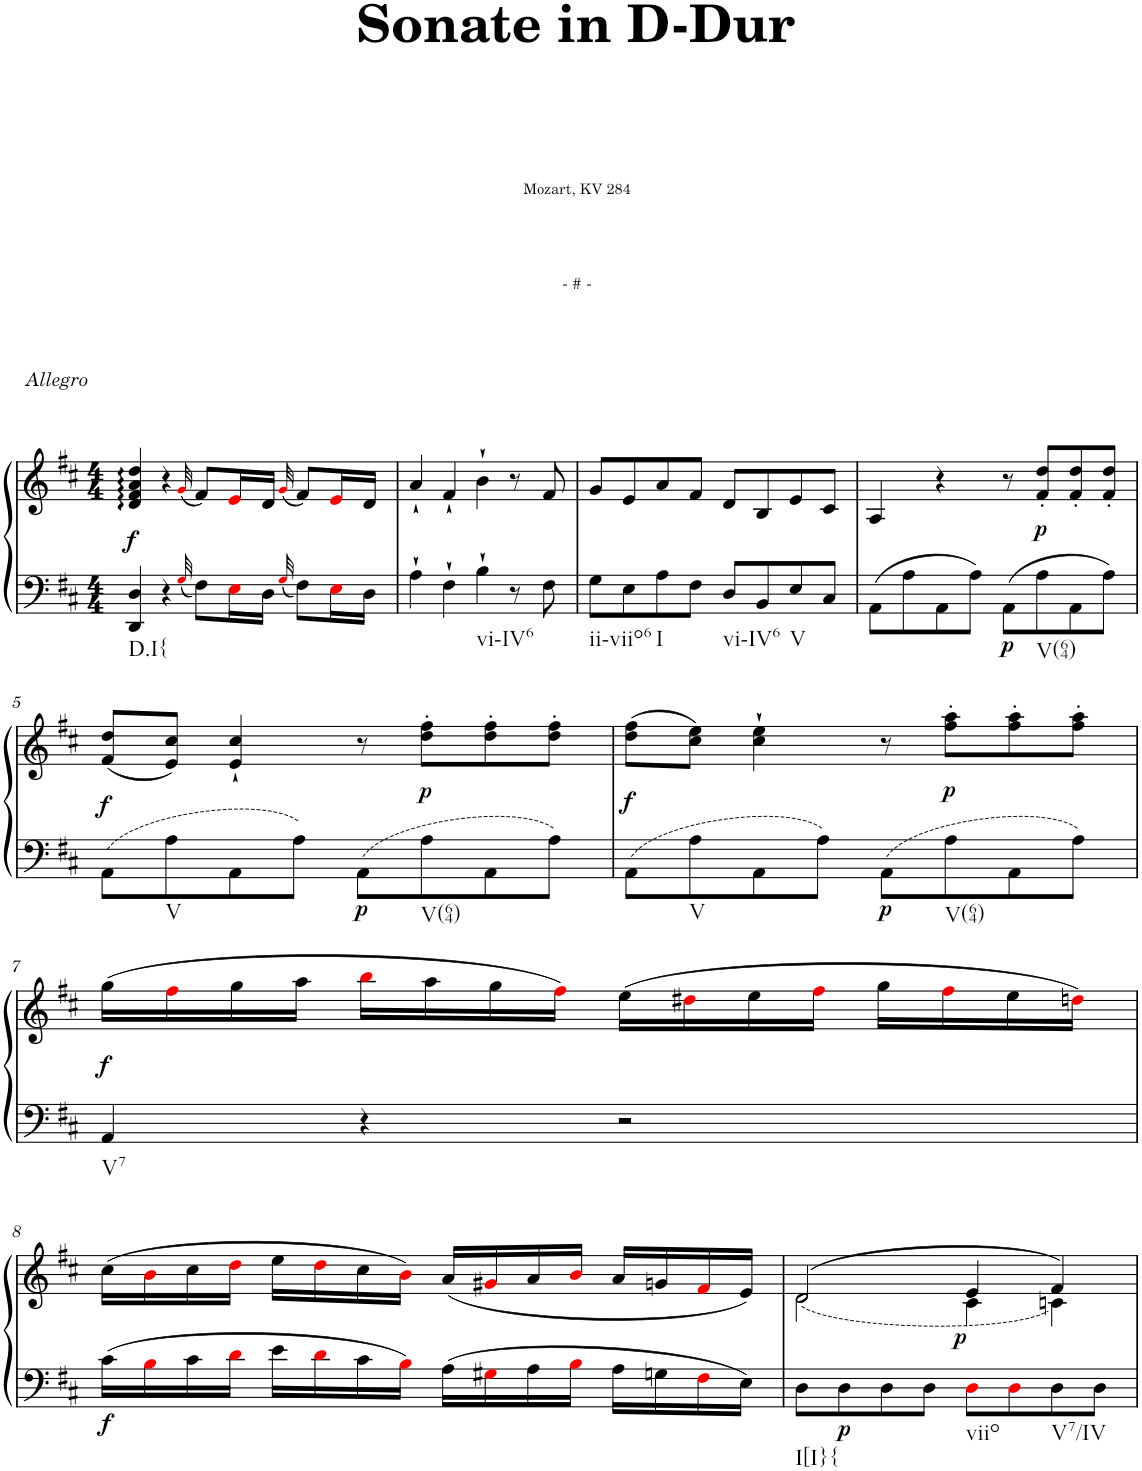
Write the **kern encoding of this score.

**kern	**kern	**dynam
*part1	*part1	*part1
*staff2	*staff1	*staff1/2
*I"unbenannt2	*	*
*clefF4	*clefG2	*
*k[f#c#]	*k[f#c#]	*
*M4/4	*M4/4	*
=1	=1	=1
!	!LO:TX:a:i:t=Allegro	!
!LO:TX:b:t=D.I{	!	!
!	!	!LO:DY:b
4DD/ 4D/	4d/ 4f#/ 4a/ 4dd/	f
4r	4r	.
32qGi/	(32qgi/	.
8F#\L	8f#/L)	.
16Ei\L	16ei/L	.
16D\JJ	16d/JJ	.
32qGi/	(32qgi/	.
8F#\L	8f#/L)	.
16Ei\L	16ei/L	.
16D\JJ	16d/JJ	.
=2	=2	=2
4A`\	4a`/	.
4F#`\	4f#`/	.
!LO:TX:b:t=vi-IV6	!	!
4B`\	4b`\	.
8r	8r	.
8F#\	8f#/	.
=3	=3	=3
!LO:TX:b:t=ii-viio6	!	!
8G\L	8g/L	.
8E\	8e/	.
!LO:TX:b:t=I	!	!
8A\	8a/	.
8F#\J	8f#/J	.
!LO:TX:b:t=vi-IV6	!	!
8D/L	8d/L	.
8BB/	8B/	.
!LO:TX:b:t=V	!	!
8E/	8e/	.
8C#/J	8c#/J	.
=4	=4	=4
8AA\L	4A/	.
8A\	.	.
8AA\	4r	.
8A\J	.	.
!	!	!LO:DY:b=2
8AA\L	8r	p
!LO:TX:b:t=V(64)	!	!
!	!	!LO:DY:b
8A\	8f#/' 8dd/'L	p
8AA\	8f#/' 8dd/'	.
8A\J	8f#/' 8dd/'J	.
!!LO:LB:g=z
=5	=5	=5
!	!	!LO:DY:b
8AA\L	(8f#/ 8dd/L	f
!LO:TX:b:t=V	!	!
8A\	8e/ 8cc#/J)	.
8AA\	4e/` 4cc#/`	.
8A\J	.	.
!	!	!LO:DY:b=2
8AA\L	8r	p
!LO:TX:b:t=V(64)	!	!
!	!	!LO:DY:b
8A\	8dd\' 8ff#\'L	p
8AA\	8dd\' 8ff#\'	.
8A\J	8dd\' 8ff#\'J	.
=6	=6	=6
!	!	!LO:DY:b
8AA\L	(8dd\ 8ff#\L	f
!LO:TX:b:t=V	!	!
8A\	8cc#\ 8ee\J)	.
8AA\	4cc#\` 4ee\`	.
8A\J	.	.
!	!	!LO:DY:b=2
8AA\L	8r	p
!LO:TX:b:t=V(64)	!	!
!	!	!LO:DY:b
8A\	8ff#\' 8aa\'L	p
8AA\	8ff#\' 8aa\'	.
8A\J	8ff#\' 8aa\'J	.
!!LO:LB:g=z
=7	=7	=7
!LO:TX:b:t=V7	!	!
!	!	!LO:DY:b
4AA/	(16gg\LL	f
.	16ff#i\	.
.	16gg\	.
.	16aa\JJ	.
4r	16bbi\LL	.
.	16aa\	.
.	16gg\	.
.	16ff#i\JJ)	.
2r	(16ee\LL	.
.	16dd#Xi\	.
.	16ee\	.
.	16ff#i\JJ	.
.	16gg\LL	.
.	16ff#i\	.
.	16ee\	.
.	16ddni\JJ)	.
!!LO:LB:g=z
=8	=8	=8
!	!	!LO:DY:b=2
16c#\LL	(16cc#\LL	f
16Bi\	16bi\	.
16c#\	16cc#\	.
16di\JJ	16ddi\JJ	.
16e\LL	16ee\LL	.
16di\	16ddi\	.
16c#\	16cc#\	.
16Bi\JJ	16bi\JJ)	.
16A\LL	(16a/LL	.
16G#Xi\	16g#Xi/	.
16A\	16a/	.
16Bi\JJ	16bi/JJ	.
16A\LL	16a/LL	.
16Gn\	16gn/	.
16F#i\	16f#i/	.
16E\JJ	16e/JJ)	.
=9	=9	=9
*	*^	*
!LO:TX:b:t=I[I}{	!	!	!
8D\L	((<2d/	2d\	.
!	!	!	!LO:DY:b=2
8D\	.	.	p
8D\	.	.	.
8D\J	.	.	.
!LO:TX:b:t=viio	!	!	!
!	!	!	!LO:DY:b
8Di\L	4e/	4c#\	p
8Di\	.	.	.
!LO:TX:b:t=V7/IV	!	!	!
8D\	4f#/)	4cn\)	.
8D\J	.	.	.
*	*v	*v	*
=	=	=
*-	*-	*-
